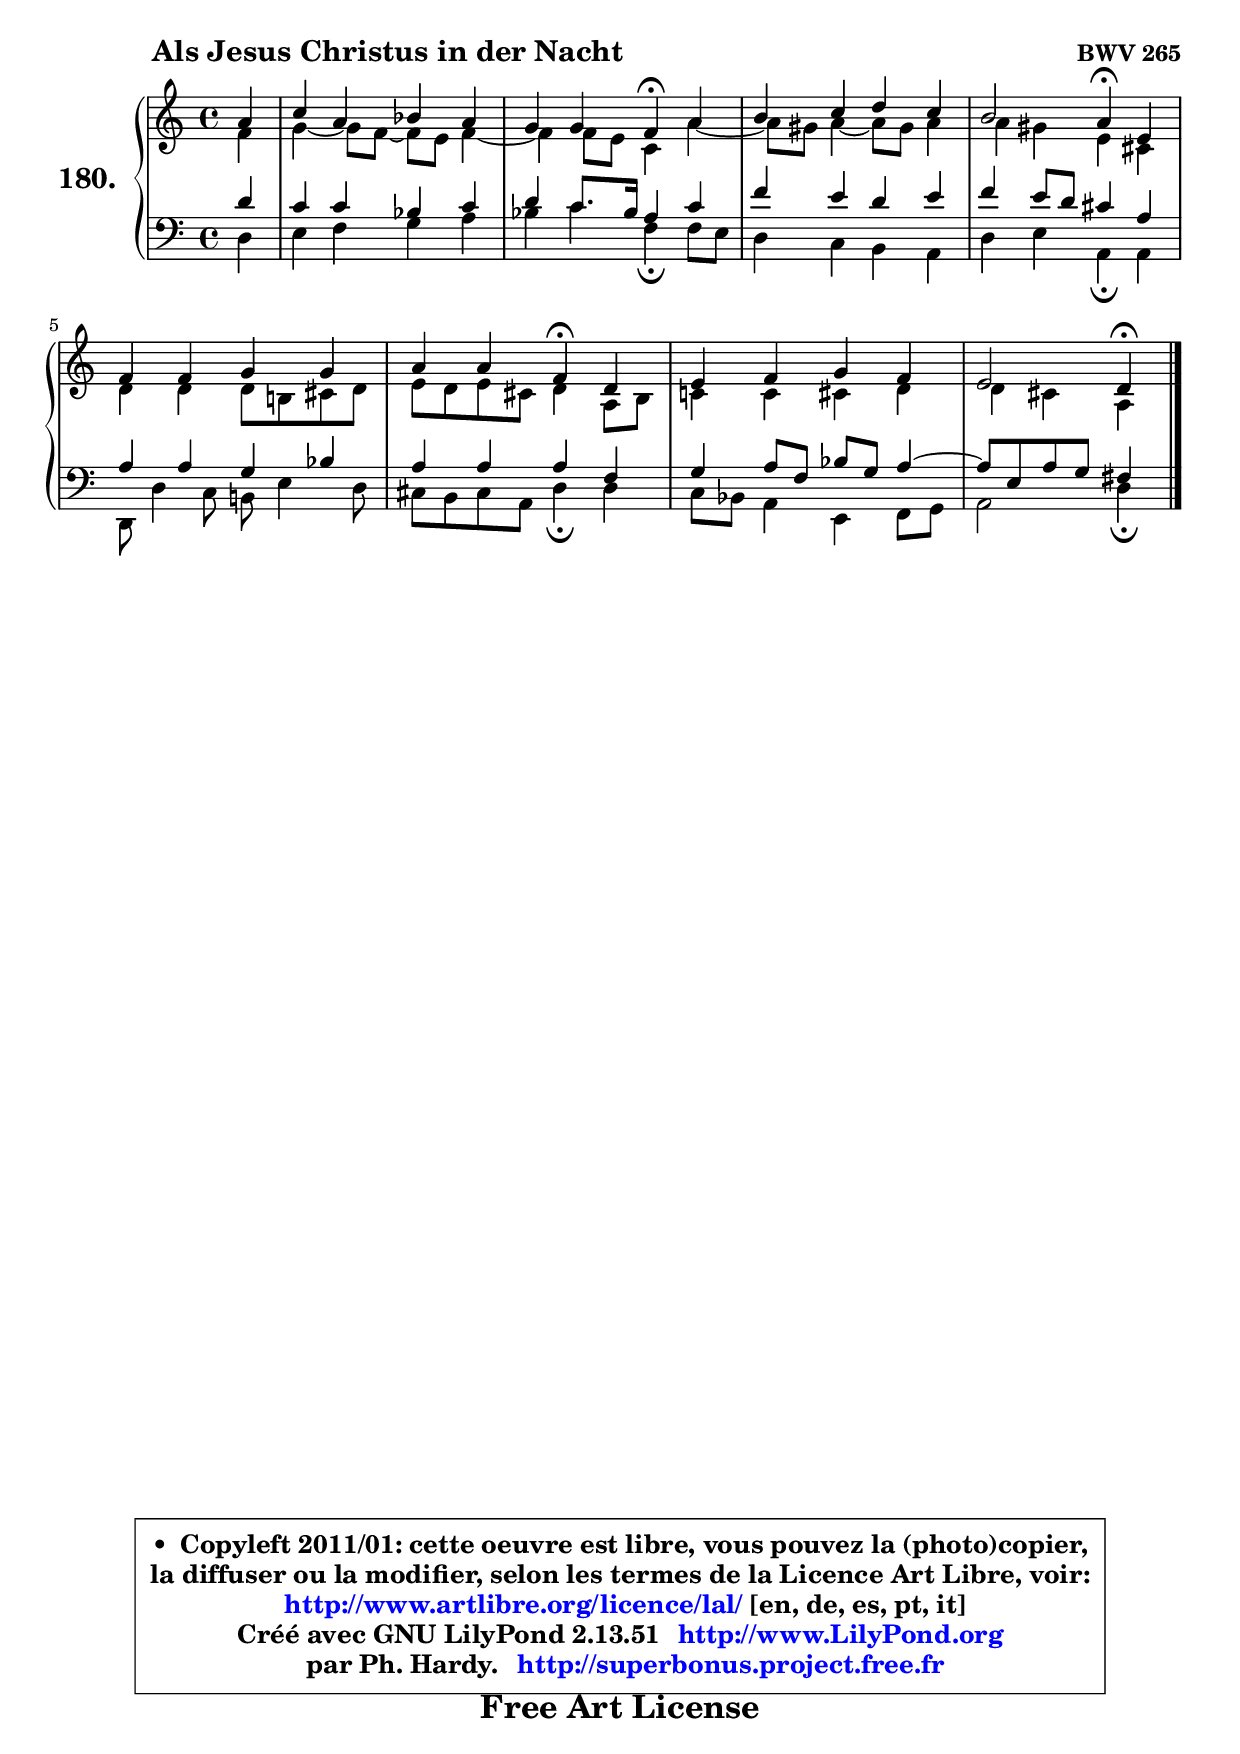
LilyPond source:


\version "2.13.51"

    \paper {
%	system-system-spacing #'padding = #0.1
%	score-system-spacing #'padding = #0.1
%	ragged-bottom = ##f
%	ragged-last-bottom = ##f
	}

    \header {
      opus = \markup { \bold "BWV 265" }
      piece = \markup { \hspace #9 \fontsize #2 \bold "Als Jesus Christus in der Nacht" }
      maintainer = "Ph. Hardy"
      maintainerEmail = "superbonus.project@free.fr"
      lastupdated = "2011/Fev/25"
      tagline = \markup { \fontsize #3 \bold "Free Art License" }
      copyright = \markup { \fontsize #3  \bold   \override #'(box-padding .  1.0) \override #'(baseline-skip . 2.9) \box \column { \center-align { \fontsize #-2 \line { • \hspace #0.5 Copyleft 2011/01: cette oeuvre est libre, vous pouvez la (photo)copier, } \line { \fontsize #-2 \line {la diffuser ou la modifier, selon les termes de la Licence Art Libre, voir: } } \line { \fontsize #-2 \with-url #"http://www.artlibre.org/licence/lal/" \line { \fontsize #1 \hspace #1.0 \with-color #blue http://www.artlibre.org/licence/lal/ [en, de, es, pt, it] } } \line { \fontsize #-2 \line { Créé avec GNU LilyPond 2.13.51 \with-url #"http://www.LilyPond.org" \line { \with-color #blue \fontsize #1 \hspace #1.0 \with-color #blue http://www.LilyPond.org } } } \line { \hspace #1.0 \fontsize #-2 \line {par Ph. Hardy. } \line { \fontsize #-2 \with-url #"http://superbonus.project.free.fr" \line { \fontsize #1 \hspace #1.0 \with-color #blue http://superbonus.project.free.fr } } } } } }

	  }

  guidemidi = {
        r4 |
        R1 |
        r2 \tempo 4 = 30 r4 \tempo 4 = 78 r4 |
        R1 |
        r2 \tempo 4 = 30 r4 \tempo 4 = 78 r4 |
        R1 |
        r2 \tempo 4 = 30 r4 \tempo 4 = 78 r4 |
        R1 |
        r2 \tempo 4 = 30 r4 
	}

  upper = {
	\time 4/4
	\key a \minor
	\clef treble
	\partial 4
	\voiceOne
	<< { 
	% SOPRANO
	\set Voice.midiInstrument = "acoustic grand"
	\relative c'' {
        a4 |
        c4 a bes a |
        g4 g f\fermata a |
        b4 c d c |
        b2 a4\fermata e |
        f4 f g g |
        a4 a f\fermata d |
        e4 f g f |
        e2 d4\fermata
        \bar "|."
	} % fin de relative
	}

	\context Voice="1" { \voiceTwo 
	% ALTO
	\set Voice.midiInstrument = "acoustic grand"
	\relative c' {
        f4 |
        g4 ~ g8 f ~ f e f4 ~ |
	f4 f8 e c4 a' ~ |
	a8 gis8 a4 ~ a8 gis a4 |
        a4 gis e cis |
        d4 d d8 b! cis d |
        e8 d e cis d4 a8 b |
        c!4 c cis d |
        d4 cis a
        \bar "|."
	} % fin de relative
	\oneVoice
	} >>
	}

    lower = {
	\time 4/4
	\key a \minor
	\clef bass
	\partial 4
        \mergeDifferentlyDottedOn
	\voiceOne
	<< { 
	% TENOR
	\set Voice.midiInstrument = "acoustic grand"
	\relative c' {
        d4 |
        c4 c bes c |
        d4 c8. bes16 a4 c |
        f4 e d e |
        f4 e8 d cis4 a |
        a4 a g bes |
        a4 a a f |
        g4 a8 f bes g a4 ~ |
	a8 e8 a g fis4
        \bar "|."
	} % fin de relative
	}
	\context Voice="1" { \voiceTwo 
	% BASS
	\set Voice.midiInstrument = "acoustic grand"
	\relative c {
        d4 |
        e4 f g a |
        bes4 c f,\fermata f8 e |
        d4 c b a |
        d4 e a,\fermata a |
        d,8 d'4 c8 b! e4 d8 |
        cis8 b cis a d4\fermata d |
        c8 bes a4 e f8 g |
        a2 d4\fermata
        \bar "|."
	} % fin de relative
	\oneVoice
	} >>
	}


    \score { 

	\new PianoStaff <<
	\set PianoStaff.instrumentName = \markup { \bold \huge "180." }
	\new Staff = "upper" \upper
	\new Staff = "lower" \lower
	>>

    \layout {
%	ragged-last = ##f
	   }

         } % fin de score

  \score {
    \unfoldRepeats { << \guidemidi \upper \lower >> }
    \midi {
    \context {
     \Staff
      \remove "Staff_performer"
               }

     \context {
      \Voice
       \consists "Staff_performer"
                }

     \context { 
      \Score
      tempoWholesPerMinute = #(ly:make-moment 78 4)
		}
	    }
	}

